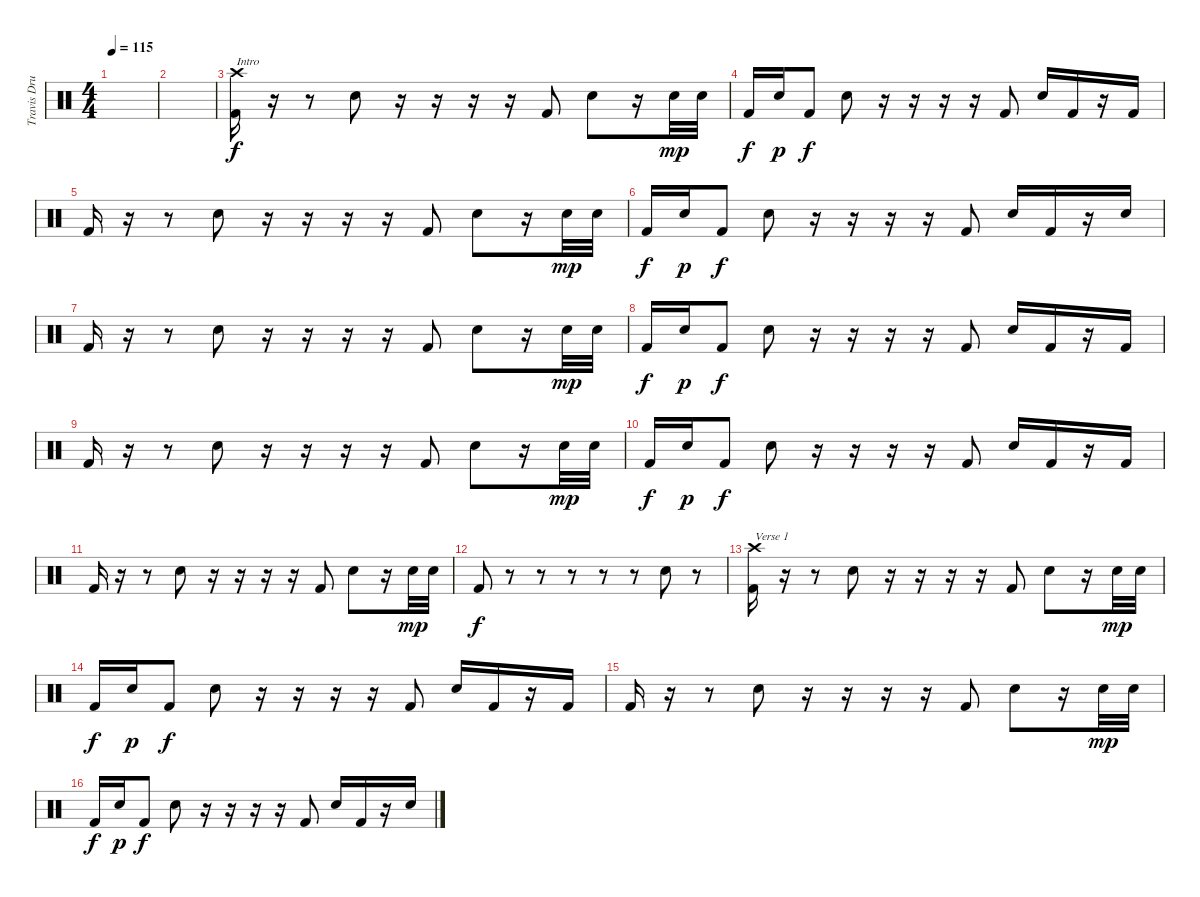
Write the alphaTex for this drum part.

\track ("Travis Drums" "Travis Dru") {instrument percussion}
\staff {score}
\articulation defaults
\ts (4 4)
\tempo 115
\clef neutral
\ks c
|
|
("Crash high (hit)" "Kick (hit) 2").16{txt "Intro"} r.16 r.8 "Electric Snare (hit)".8 r.16 r.16 r.16 r.16 "Kick (hit) 2".8 "Electric Snare (hit)".8 r.16 "Electric Snare (hit)".32{dy mp} "Electric Snare (hit)".32 |
"Kick (hit) 2".16{dy f} "Electric Snare (hit)".16{dy p} "Kick (hit) 2".8{dy f} "Electric Snare (hit)".8 r.16 r.16 r.16 r.16 "Kick (hit) 2".8 "Electric Snare (hit)".16 "Kick (hit) 2".16 r.16 "Kick (hit) 2".16 |
"Kick (hit) 2".16 r.16 r.8 "Electric Snare (hit)".8 r.16 r.16 r.16 r.16 "Kick (hit) 2".8 "Electric Snare (hit)".8 r.16 "Electric Snare (hit)".32{dy mp} "Electric Snare (hit)".32 |
"Kick (hit) 2".16{dy f} "Electric Snare (hit)".16{dy p} "Kick (hit) 2".8{dy f} "Electric Snare (hit)".8 r.16 r.16 r.16 r.16 "Kick (hit) 2".8 "Electric Snare (hit)".16 "Kick (hit) 2".16 r.16 "Electric Snare (hit)".16 |
"Kick (hit) 2".16 r.16 r.8 "Electric Snare (hit)".8 r.16 r.16 r.16 r.16 "Kick (hit) 2".8 "Electric Snare (hit)".8 r.16 "Electric Snare (hit)".32{dy mp} "Electric Snare (hit)".32 |
"Kick (hit) 2".16{dy f} "Electric Snare (hit)".16{dy p} "Kick (hit) 2".8{dy f} "Electric Snare (hit)".8 r.16 r.16 r.16 r.16 "Kick (hit) 2".8 "Electric Snare (hit)".16 "Kick (hit) 2".16 r.16 "Kick (hit) 2".16 |
"Kick (hit) 2".16 r.16 r.8 "Electric Snare (hit)".8 r.16 r.16 r.16 r.16 "Kick (hit) 2".8 "Electric Snare (hit)".8 r.16 "Electric Snare (hit)".32{dy mp} "Electric Snare (hit)".32 |
"Kick (hit) 2".16{dy f} "Electric Snare (hit)".16{dy p} "Kick (hit) 2".8{dy f} "Electric Snare (hit)".8 r.16 r.16 r.16 r.16 "Kick (hit) 2".8 "Electric Snare (hit)".16 "Kick (hit) 2".16 r.16 "Kick (hit) 2".16 |
"Kick (hit) 2".16 r.16 r.8 "Electric Snare (hit)".8 r.16 r.16 r.16 r.16 "Kick (hit) 2".8 "Electric Snare (hit)".8 r.16 "Electric Snare (hit)".32{dy mp} "Electric Snare (hit)".32 |
"Kick (hit) 2".8{dy f} r.8 r.8 r.8 r.8 r.8 "Electric Snare (hit)".8 r.8 |
("Crash high (hit)" "Kick (hit) 2").16{txt "Verse 1"} r.16 r.8 "Electric Snare (hit)".8 r.16 r.16 r.16 r.16 "Kick (hit) 2".8 "Electric Snare (hit)".8 r.16 "Electric Snare (hit)".32{dy mp} "Electric Snare (hit)".32 |
"Kick (hit) 2".16{dy f} "Electric Snare (hit)".16{dy p} "Kick (hit) 2".8{dy f} "Electric Snare (hit)".8 r.16 r.16 r.16 r.16 "Kick (hit) 2".8 "Electric Snare (hit)".16 "Kick (hit) 2".16 r.16 "Kick (hit) 2".16 |
"Kick (hit) 2".16 r.16 r.8 "Electric Snare (hit)".8 r.16 r.16 r.16 r.16 "Kick (hit) 2".8 "Electric Snare (hit)".8 r.16 "Electric Snare (hit)".32{dy mp} "Electric Snare (hit)".32 |
"Kick (hit) 2".16{dy f} "Electric Snare (hit)".16{dy p} "Kick (hit) 2".8{dy f} "Electric Snare (hit)".8 r.16 r.16 r.16 r.16 "Kick (hit) 2".8 "Electric Snare (hit)".16 "Kick (hit) 2".16 r.16 "Electric Snare (hit)".16
